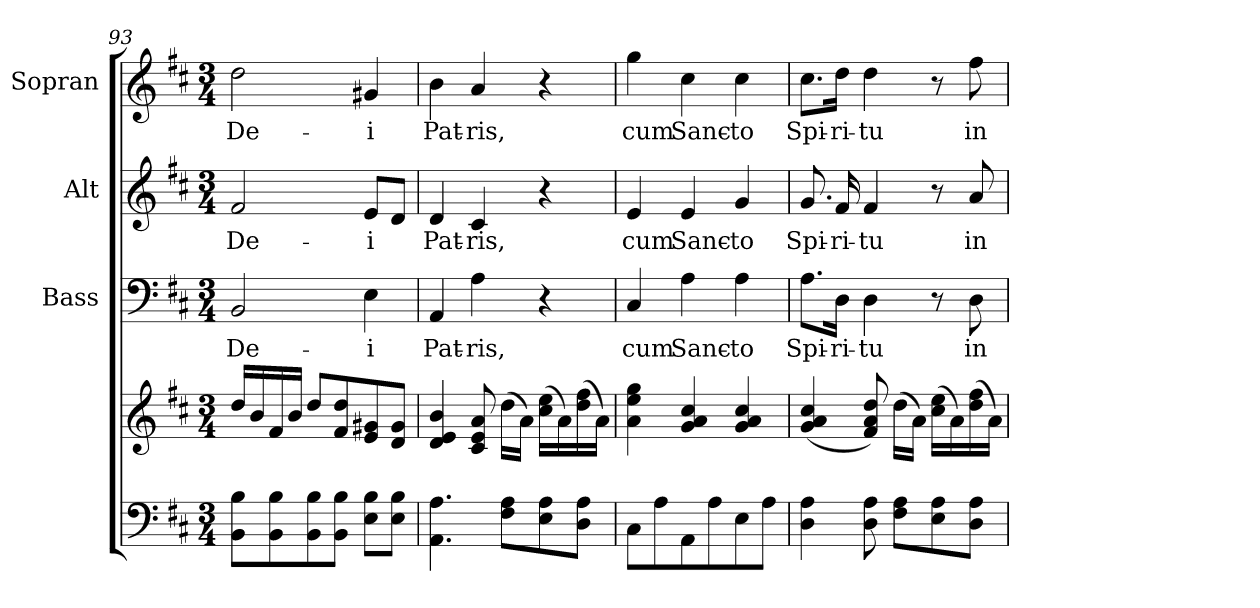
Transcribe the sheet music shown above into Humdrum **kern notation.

**kern	**kern	**kern	**text	**kern	**text	**kern	**text
*part4	*part4	*part3	*part3	*part2	*part2	*part1	*part1
*staff5	*staff4	*staff3	*staff3	*staff2	*staff2	*staff1	*staff1
*	*	*I"Bass	*	*I"Alt	*	*I"Sopran	*
*	*	*I'B.	*	*I'A.	*	*I'S.	*
*clefF4	*clefG2	*clefF4	*	*clefG2	*	*clefG2	*
*k[f#c#]	*k[f#c#]	*k[f#c#]	*	*k[f#c#]	*	*k[f#c#]	*
*D:	*D:	*D:	*	*D:	*	*D:	*
*M3/4	*M3/4	*M3/4	*	*M3/4	*	*M3/4	*
=93	=93	=93	=93	=93	=93	=93	=93
!	!	!	!LO:LY:b	!	!LO:LY:b	!	!LO:LY:b
8BB\ 8B\L	16dd/LL	2BB/	De-	2f#/	De-	2dd\	De-
.	16b/	.	.	.	.	.	.
8BB\ 8B\	16f#/	.	.	.	.	.	.
.	16b/JJ	.	.	.	.	.	.
8BB\ 8B\	8dd/L	.	.	.	.	.	.
8BB\ 8B\J	8f#/ 8dd/	.	.	.	.	.	.
!	!	!	!LO:LY:b	!	!LO:LY:b	!	!LO:LY:b
8E\ 8B\L	8e/ 8g#X/	4E\	-i	8e/L	-i	4g#X/	-i
8E\ 8B\J	8d/ 8g#/J	.	.	8d/J	.	.	.
=94	=94	=94	=94	=94	=94	=94	=94
!	!	!	!LO:LY:b	!	!LO:LY:b	!	!LO:LY:b
4.AA\ 4.A\	4d/ 4e/ 4b/	4AA/	Pat-	4d/	Pat-	4b\	Pat-
!	!	!	!LO:LY:b	!	!LO:LY:b	!	!LO:LY:b
.	8c#/ 8e/ 8a/	4A\	-ris,	4c#/	-ris,	4a/	-ris,
8F#\ 8A\L	(>16dd\LL	.	.	.	.	.	.
.	16a\JJ)	.	.	.	.	.	.
8E\ 8A\	(>16cc#\ 16ee\LL	4r	.	4r	.	4r	.
.	16a\)	.	.	.	.	.	.
8D\ 8A\J	(>16dd\ 16ff#\	.	.	.	.	.	.
.	16a\JJ)	.	.	.	.	.	.
!!LO:PB:g=z
=95	=95	=95	=95	=95	=95	=95	=95
!	!	!	!LO:LY:b	!	!LO:LY:b	!	!LO:LY:b
8C#\L	4a\ 4ee\ 4gg\	4C#/	cum	4e/	cum	4gg\	cum
8A\	.	.	.	.	.	.	.
!	!	!	!LO:LY:b	!	!LO:LY:b	!	!LO:LY:b
8AA\	4g/ 4a/ 4cc#/	4A\	Sanc-	4e/	Sanc-	4cc#\	Sanc-
8A\	.	.	.	.	.	.	.
!	!	!	!LO:LY:b	!	!LO:LY:b	!	!LO:LY:b
8E\	4g/ 4a/ 4cc#/	4A\	-to	4g/	-to	4cc#\	-to
8A\J	.	.	.	.	.	.	.
=96	=96	=96	=96	=96	=96	=96	=96
!	!	!	!LO:LY:b	!	!LO:LY:b	!	!LO:LY:b
4D\ 4A\	(<4g/ 4a/ 4cc#/	8.A\L	Spi-	8.g/	Spi-	8.cc#\L	Spi-
!	!	!	!LO:LY:b	!	!LO:LY:b	!	!LO:LY:b
.	.	16D\Jk	-ri-	16f#/	-ri-	16dd\Jk	-ri-
!	!	!	!LO:LY:b	!	!LO:LY:b	!	!LO:LY:b
8D\ 8A\	8f#/ 8a/ 8dd/)	4D\	-tu	4f#/	-tu	4dd\	-tu
8F#\ 8A\L	(>16dd\LL	.	.	.	.	.	.
.	16a\JJ)	.	.	.	.	.	.
8E\ 8A\	(>16cc#\ 16ee\LL	8r	.	8r	.	8r	.
.	16a\)	.	.	.	.	.	.
!	!	!	!LO:LY:b	!	!LO:LY:b	!	!LO:LY:b
8D\ 8A\J	(>16dd\ 16ff#\	8D\	in	8a/	in	8ff#\	in
.	16a\JJ)	.	.	.	.	.	.
=	=	=	=	=	=	=	=
*-	*-	*-	*-	*-	*-	*-	*-
